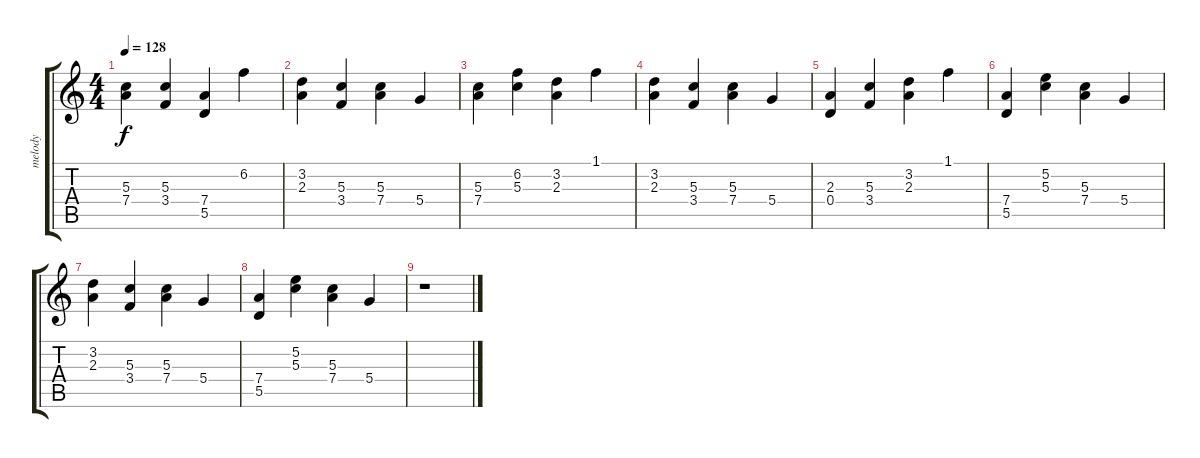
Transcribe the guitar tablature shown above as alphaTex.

\track ("melody" "melody") {instrument acousticguitarsteel}
\staff {score tabs}
\tuning (E4 B3 G3 D3 A2 E2) {hide}
\ts (4 4)
\tempo 128
\clef g2
\ks c
(5.3 7.4).4{dy f} (5.3 3.4).4 (7.4 5.5).4 6.2.4 |
(3.2 2.3).4 (5.3 3.4).4 (5.3 7.4).4 5.4.4 |
(5.3 7.4).4 (6.2 5.3).4 (3.2 2.3).4 1.1.4 |
(3.2 2.3).4 (5.3 3.4).4 (5.3 7.4).4 5.4.4 |
(2.3 0.4).4 (5.3 3.4).4 (3.2 2.3).4 1.1.4 |
(7.4 5.5).4 (5.2 5.3).4 (5.3 7.4).4 5.4.4 |
(3.2 2.3).4 (5.3 3.4).4 (5.3 7.4).4 5.4.4 |
(7.4 5.5).4 (5.2 5.3).4 (5.3 7.4).4 5.4.4 |
r.1
